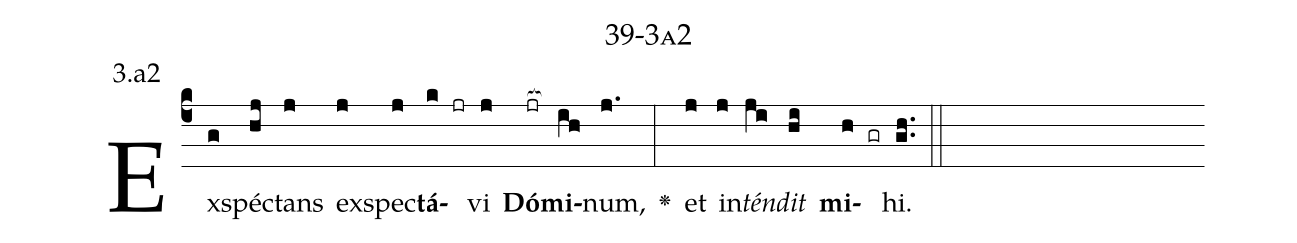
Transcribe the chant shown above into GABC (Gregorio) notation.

name: 39-3a2;
annotation: 3.a2;
%%
(c4)Ex(g)spéc(hj)tans(j) ex(j)spec(j)<b>tá</b>(k jr)vi(j) <b>Dó</b>(jr[ocb:1{])<b>mi</b>(ih[ocb:0}])num,(j.) <v>\greheightstar</v>(:) et(j) in(j)<i>tén</i>(ji)<i>dit</i>(hi) <b>mi</b>(h gr)hi.(gh..) (::)


%E(j) u(j) o(ji) u(hi) a(h) e.(gh..) (::)
